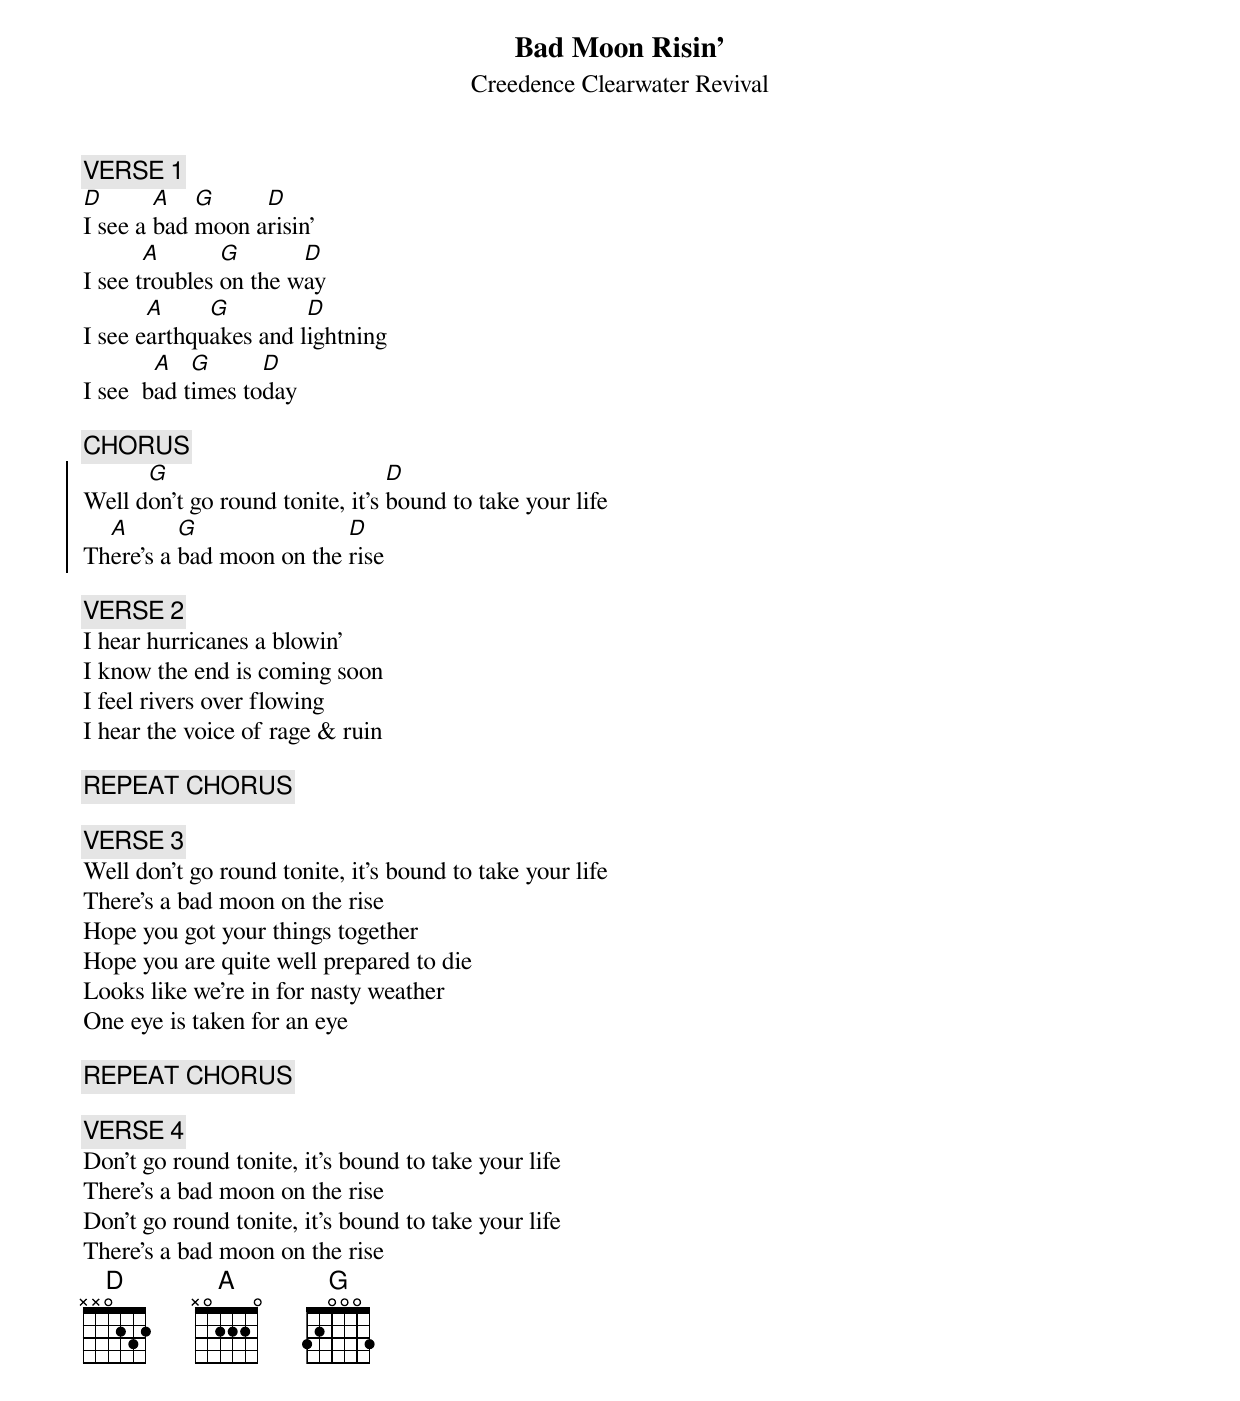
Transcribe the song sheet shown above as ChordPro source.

{t:Bad Moon Risin'}
{st:Creedence Clearwater Revival}

{c:VERSE 1}
[D]I see a [A]bad [G]moon a[D]risin'
I see t[A]roubles [G]on the w[D]ay
I see e[A]arthqu[G]akes and l[D]ightning
I see  b[A]ad t[G]imes to[D]day

{c:CHORUS}
{soc}
Well d[G]on't go round tonite, it's [D]bound to take your life
Th[A]ere's a [G]bad moon on the [D]rise
{eoc}

{c:VERSE 2}
I hear hurricanes a blowin'
I know the end is coming soon
I feel rivers over flowing
I hear the voice of rage & ruin

{c:REPEAT CHORUS}

{c:VERSE 3}
Well don't go round tonite, it's bound to take your life
There's a bad moon on the rise
Hope you got your things together
Hope you are quite well prepared to die
Looks like we're in for nasty weather
One eye is taken for an eye

{c:REPEAT CHORUS}

{c:VERSE 4}
Don't go round tonite, it's bound to take your life
There's a bad moon on the rise
Don't go round tonite, it's bound to take your life
There's a bad moon on the rise
